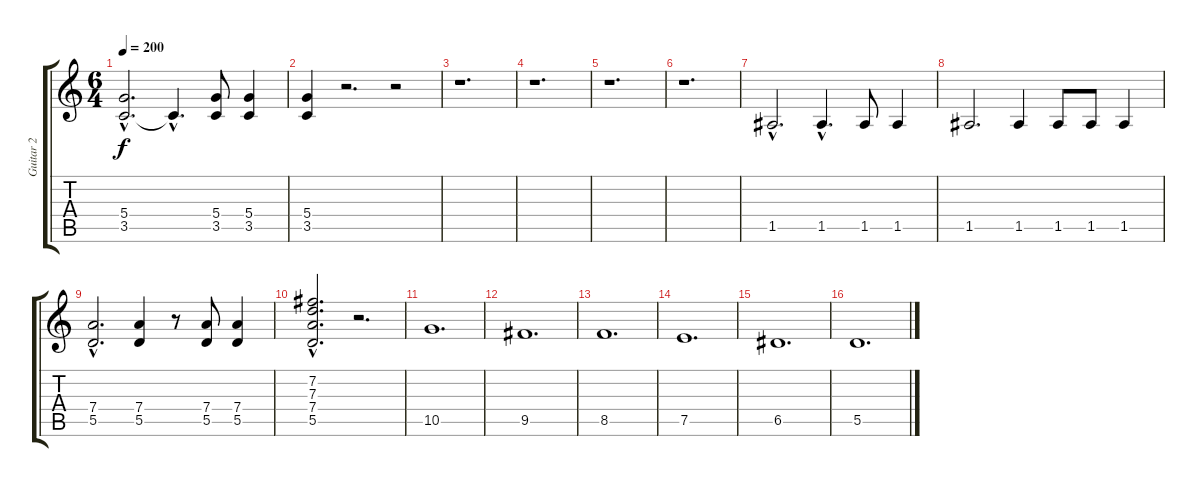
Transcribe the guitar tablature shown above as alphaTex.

\track ("Guitar 2" "Guitar 2") {instrument electricguitarclean}
\staff {score tabs}
\tuning (E4 B3 G3 D3 A2 E2) {hide}
\ts (6 4)
\tempo 200
\clef g2
\ks c
(5.4{hac} 3.5{hac}).2{d dy f} 3.5{hac t}.4{d} (5.4 3.5).8 (5.4 3.5).4 |
(5.4 3.5).4 r.2{d} r.2 |
r.1{d} |
r.1{d} |
r.1{d} |
r.1{d} |
1.5{hac}.2{d} 1.5{hac}.4{d} 1.5.8 1.5.4 |
1.5.2{d} 1.5.4 1.5.8 1.5.8 1.5.4 |
(7.4{hac} 5.5{hac}).2{d} (7.4 5.5).4 r.8 (7.4 5.5).8 (7.4 5.5).4 |
(7.2{hac} 7.3{hac} 7.4{hac} 5.5).2{d} r.2{d} |
10.5.1{d} |
9.5.1{d} |
8.5.1{d} |
7.5.1{d} |
6.5.1{d} |
5.5.1{d}
